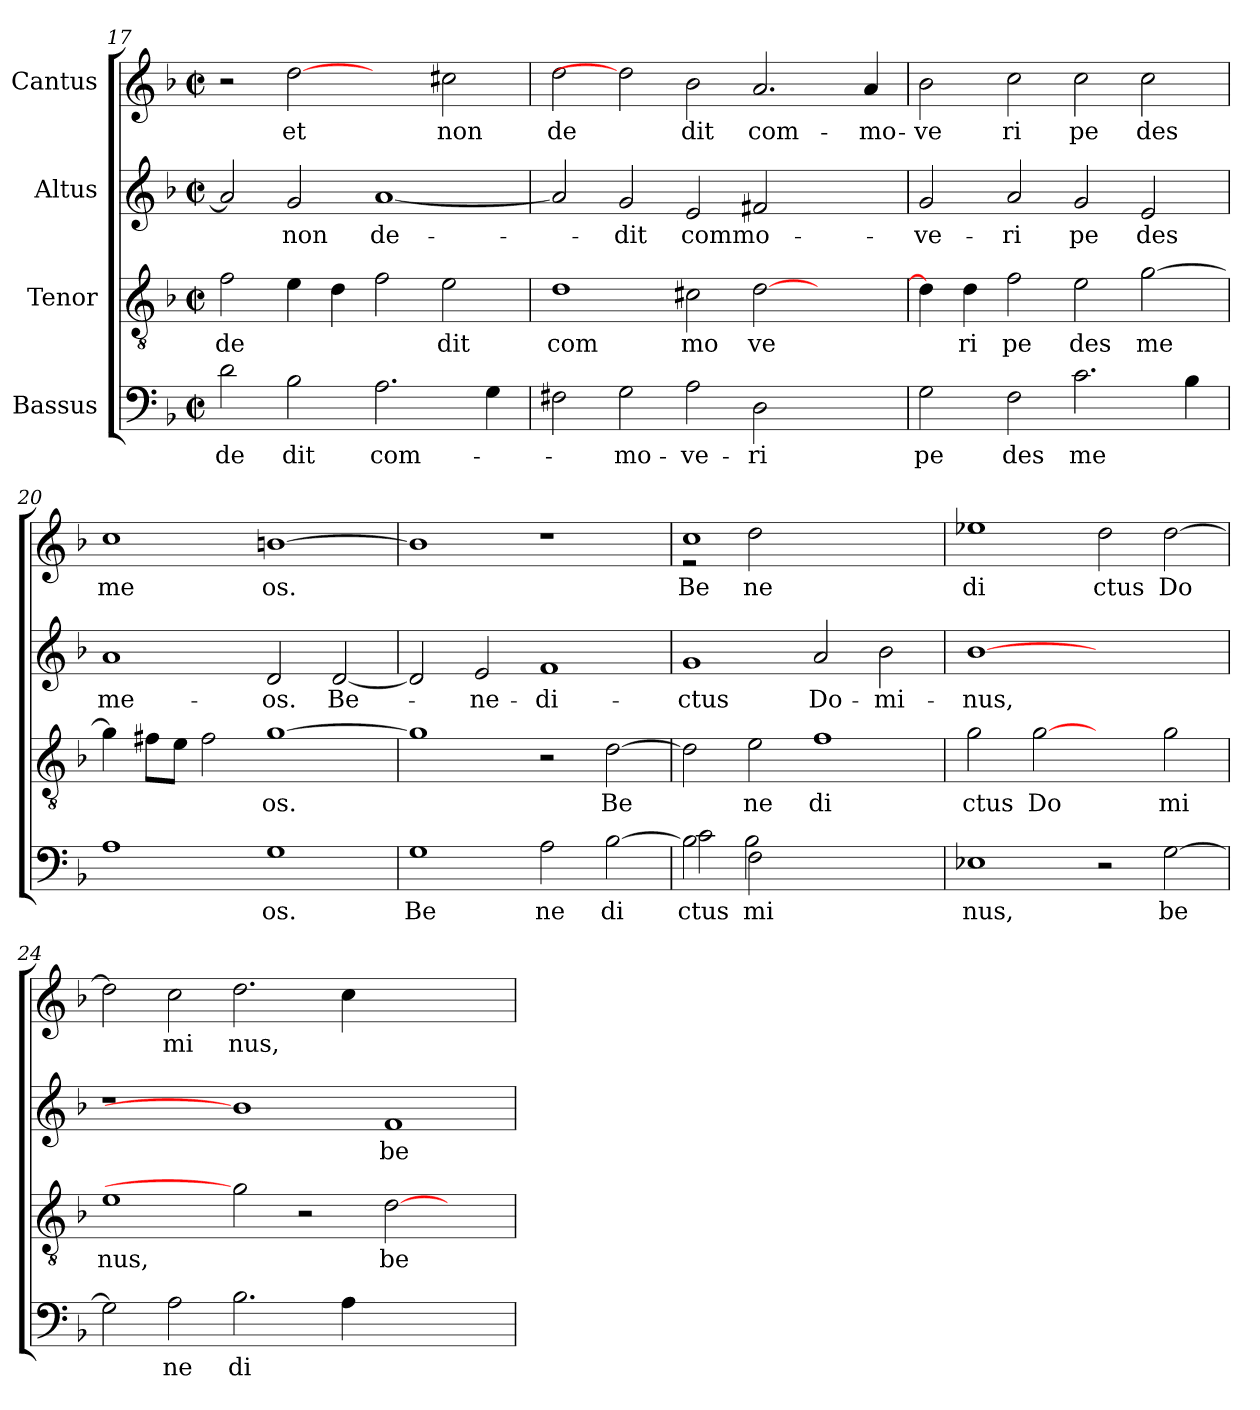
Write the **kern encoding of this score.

**kern	**text	**kern	**text	**kern	**text	**kern	**text
*part4	*part4	*part3	*part3	*part2	*part2	*part1	*part1
*staff4	*staff4	*staff3	*staff3	*staff2	*staff2	*staff1	*staff1
*I"Bassus	*	*I"Tenor	*	*I"Altus	*	*I"Cantus	*
*clefF4	*	*clefGv2	*	*clefG2	*	*clefG2	*
*k[b-]	*	*k[b-]	*	*k[b-]	*	*k[b-]	*
*F:	*	*F:	*	*F:	*	*F:	*
*M2/2	*	*M2/2	*	*M2/2	*	*M2/2	*
*met(c|)	*	*met(c|)	*	*met(c|)	*	*met(c|)	*
=17	=17	=17	=17	=17	=17	=17	=17
!	!LO:LY:b:cj	!	!LO:LY:b:cj	!	!	!	!
2d\	de	2f\	de	2a/]	.	2r	.
!	!LO:LY:b:cj	!	!	!	!LO:LY:b:cj	!	!LO:LY:b:cj
2B-\	dit	4e\	.	2g/	non	[2dd	et
.	.	4d\	.	.	.	.	.
!	!LO:LY:b	!	!	!	!LO:LY:b:cj	!	!
2.A\	com-	2f\	.	[<1a	de-	2ryy	.
!	!	!	!LO:LY:b:cj	!	!	!	!LO:LY:b:cj
.	.	2e\	dit	.	.	2cc#X\	non
4G\	.	.	.	.	.	.	.
=18	=18	=18	=18	=18	=18	=18	=18
!	!	!	!LO:LY:b:cj	!	!	!	!LO:LY:b:cj
2F#X\	.	1d	com	2a/]	.	2dd\	de
!	!LO:LY:b:cj	!	!	!	!LO:LY:b:cj	!	!
2G\	-mo-	.	.	2g/	-dit	2dd]	.
!	!LO:LY:b:cj	!	!LO:LY:b:cj	!	!LO:LY:b:cj	!	!LO:LY:b:cj
2A\	-ve-	2c#X\	mo	2e/	commo-	2b-\	dit
!	!LO:LY:b:cj	!	!LO:LY:b:cj	!	!	!	!LO:LY:b:cj
2D\	-ri	[>2d\	ve	2f#X/	.	2.a/	com-
2ryy	.	2ryy	.	2ryy	.	.	.
!	!	!	!	!	!	!	!LO:LY:b:cj
.	.	.	.	.	.	4a/	-mo-
!!LO:PB:g=z
=19	=19	=19	=19	=19	=19	=19	=19
!	!LO:LY:b:cj	!	!	!	!LO:LY:b:cj	!	!LO:LY:b:cj
2G\	pe	4d\]	.	2g/	-ve-	2b-\	-ve
!	!	!	!LO:LY:b:cj	!	!	!	!
.	.	4d\	ri	.	.	.	.
!	!LO:LY:b:cj	!	!LO:LY:b:cj	!	!LO:LY:b:cj	!	!LO:LY:b:cj
2F\	des	2f\	pe	2a/	-ri	2cc\	ri
!	!LO:LY:b	!	!LO:LY:b:cj	!	!LO:LY:b:cj	!	!LO:LY:b:cj
2.c\	me	2e\	des	2g/	pe	2cc\	pe
!	!	!	!LO:LY:b	!	!LO:LY:b:cj	!	!LO:LY:b:cj
.	.	[>2g\	me	2e/	des	2cc\	des
4B-\	.	.	.	.	.	.	.
=20	=20	=20	=20	=20	=20	=20	=20
!	!	!	!	!	!LO:LY:b:cj	!	!LO:LY:b:cj
1A	.	4g\]	.	1a	me-	1cc	me
.	.	8f#\L	.	.	.	.	.
.	.	8e\J	.	.	.	.	.
.	.	2f#\	.	.	.	.	.
!	!LO:LY:b:cj	!	!LO:LY:b:cj	!	!LO:LY:b:cj	!	!LO:LY:b:cj
1G	os.	[>1g	os.	2d/	-os.	[>1bn	os.
!	!	!	!	!	!LO:LY:b	!	!
.	.	.	.	[<2d/	Be-	.	.
=21	=21	=21	=21	=21	=21	=21	=21
!	!LO:LY:b:cj	!	!	!	!	!	!
1G	Be	1g]	.	2d/]	.	1b]	.
!	!	!	!	!	!LO:LY:b:cj	!	!
.	.	.	.	2e/	-ne-	.	.
!	!LO:LY:b:cj	!	!	!	!LO:LY:b:cj	!	!
2A\	ne	2r	.	1f	-di-	1r	.
!	!LO:LY:b:cj	!	!LO:LY:b	!	!	!	!
[>2B-\	di	[>2d\	Be	.	.	.	.
=22	=22	=22	=22	=22	=22	=22	=22
*^	*	*	*	*	*	*	*
!	!	!LO:LY:b:cj	!	!	!	!LO:LY:b:cj	!	!LO:LY:b:cj
*	*	*	*	*	*	*	*^	*
2B-\]	2c\	ctus	2d\]	.	1g	-ctus	1cc	2r	Be
!	!	!LO:LY:b:cj	!	!	!	!	!	!	!
!	!	!LO:LY:b:cj	!	!LO:LY:b:cj	!	!	!	!	!LO:LY:b:cj
2F\	2B-\	mi	2e\	ne	.	.	.	2dd\	ne
!	!	!	!	!LO:LY:b:cj	!	!LO:LY:b:cj	!	!	!
1ryy	1ryy	.	1f	di	2a/	Do-	1ryy	1ryy	.
!	!	!	!	!	!	!LO:LY:b:cj	!	!	!
.	.	.	.	.	2b-\	-mi-	.	.	.
*v	*v	*	*	*	*	*	*v	*v	*
=23	=23	=23	=23	=23	=23	=23	=23
!	!LO:LY:b:cj	!	!LO:LY:b:cj	!	!LO:LY:b:cj	!	!LO:LY:b:cj
1E-X	nus,	2g\	ctus	[1b-	-nus,	1ee-X	di
!	!	!	!LO:LY:b:cj	!	!	!	!
.	.	[2g	Do	.	.	.	.
!	!	!	!	!	!	!	!LO:LY:b:cj
2r	.	2ryy	.	1ryy	.	2dd\	ctus
!	!LO:LY:b:cj	!	!LO:LY:b:cj	!	!	!	!LO:LY:b
[>2G\	be	2g\	mi	.	.	[>2dd\	Do
=24	=24	=24	=24	=24	=24	=24	=24
!	!	!	!LO:LY:b:cj	!	!	!	!
2G\]	.	1e	nus,	1r	.	2dd\]	.
!	!LO:LY:b:cj	!	!	!	!	!	!LO:LY:b:cj
2A\	ne	.	.	.	.	2cc\	mi
!	!LO:LY:b:cj	!	!	!	!	!	!LO:LY:b
2.B-\	di	2g]	.	1b-]	.	2.dd\	nus,
.	.	2r	.	.	.	.	.
4A\	.	.	.	.	.	4cc\	.
!	!	!	!LO:LY:b:cj	!	!LO:LY:b:cj	!	!
1ryy	.	[>2d\	be	1f	be-	1ryy	.
.	.	2ryy	.	.	.	.	.
=	=	=	=	=	=	=	=
*-	*-	*-	*-	*-	*-	*-	*-
